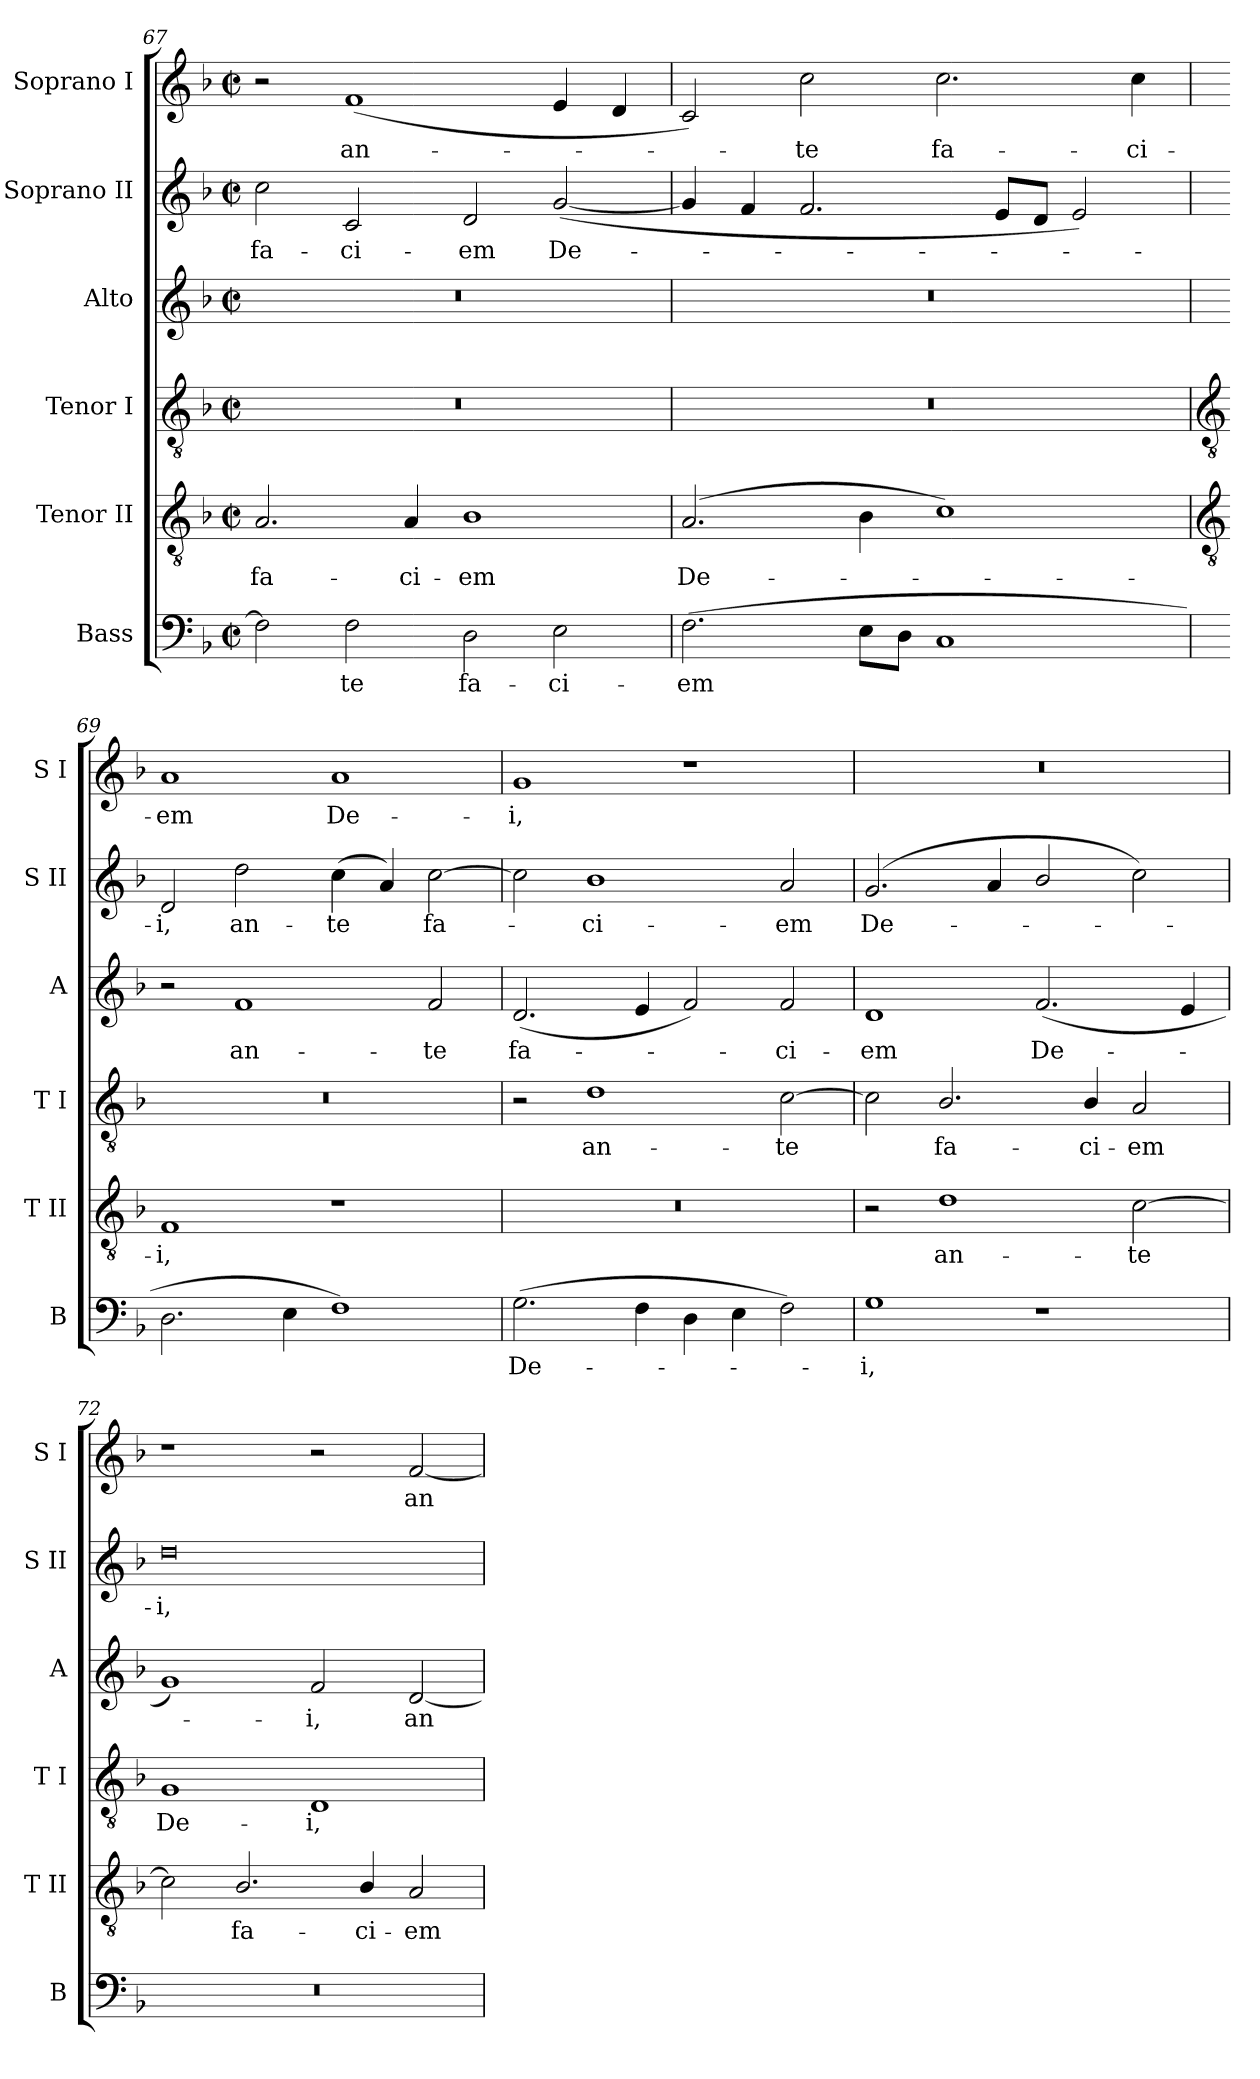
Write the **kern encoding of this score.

**kern	**text	**kern	**text	**kern	**text	**kern	**text	**kern	**text	**kern	**text
*part6	*part6	*part5	*part5	*part4	*part4	*part3	*part3	*part2	*part2	*part1	*part1
*staff6	*staff6	*staff5	*staff5	*staff4	*staff4	*staff3	*staff3	*staff2	*staff2	*staff1	*staff1
*I"Bass	*	*I"Tenor II	*	*I"Tenor I	*	*I"Alto	*	*I"Soprano II	*	*I"Soprano I	*
*I'B	*	*I'T II	*	*I'T I	*	*I'A	*	*I'S II	*	*I'S I	*
*clefF4	*	*clefGv2	*	*clefGv2	*	*clefG2	*	*clefG2	*	*clefG2	*
*k[b-]	*	*k[b-]	*	*k[b-]	*	*k[b-]	*	*k[b-]	*	*k[b-]	*
*F:	*	*F:	*	*F:	*	*F:	*	*F:	*	*F:	*
*M4/2	*	*M4/2	*	*M4/2	*	*M4/2	*	*M4/2	*	*M4/2	*
*met(c|)	*	*met(c|)	*	*met(c|)	*	*met(c|)	*	*met(c|)	*	*met(c|)	*
=67	=67	=67	=67	=67	=67	=67	=67	=67	=67	=67	=67
!	!	!	!LO:LY:b	!	!	!	!	!	!LO:LY:b	!	!
2F]	.	2.A	fa-	0r	.	0r	.	2cc	fa-	2r	.
!	!LO:LY:b	!	!	!	!	!	!	!	!LO:LY:b	!	!LO:LY:b
2F	te	.	.	.	.	.	.	2c	-ci-	(<1f	an-
!	!	!	!LO:LY:b	!	!	!	!	!	!	!	!
.	.	4A	-ci-	.	.	.	.	.	.	.	.
!	!LO:LY:b	!	!LO:LY:b	!	!	!	!	!	!LO:LY:b	!	!
2D	fa-	1B-	-em	.	.	.	.	2d	-em	.	.
!	!LO:LY:b	!	!	!	!	!	!	!	!LO:LY:b	!	!
2E	-ci-	.	.	.	.	.	.	(<[2g	De-	4e	.
.	.	.	.	.	.	.	.	.	.	4d	.
=68	=68	=68	=68	=68	=68	=68	=68	=68	=68	=68	=68
!	!LO:LY:b	!	!LO:LY:b	!	!	!	!	!	!	!	!
(>2.F	-em	(>2.A	De-	0r	.	0r	.	4g]	.	2c)	.
.	.	.	.	.	.	.	.	4f	.	.	.
!	!	!	!	!	!	!	!	!	!	!	!LO:LY:b
.	.	.	.	.	.	.	.	2.f	.	2cc	te
8EL	.	4B-	.	.	.	.	.	.	.	.	.
8DJ	.	.	.	.	.	.	.	.	.	.	.
!	!	!	!	!	!	!	!	!	!	!	!LO:LY:b
1C	.	1c)	.	.	.	.	.	.	.	2.cc	fa-
.	.	.	.	.	.	.	.	8eL	.	.	.
.	.	.	.	.	.	.	.	8dJ	.	.	.
.	.	.	.	.	.	.	.	2e)	.	.	.
!	!	!	!	!	!	!	!	!	!	!	!LO:LY:b
.	.	.	.	.	.	.	.	.	.	4cc	-ci-
!!LO:LB:g=z
=69	=69	=69	=69	=69	=69	=69	=69	=69	=69	=69	=69
*	*	*clefGv2	*	*clefGv2	*	*	*	*	*	*	*
!	!	!	!LO:LY:b	!	!	!	!	!	!LO:LY:b	!	!LO:LY:b
2.D	.	1F	i,	0r	.	2r	.	2d	i,	1a	-em
!	!	!	!	!	!	!	!LO:LY:b	!	!LO:LY:b	!	!
.	.	.	.	.	.	1f	an-	2dd	an-	.	.
4E	.	.	.	.	.	.	.	.	.	.	.
!	!	!	!	!	!	!	!	!	!LO:LY:b	!	!LO:LY:b
1F)	.	1r	.	.	.	.	.	(<4cc	-te	1a	De-
.	.	.	.	.	.	.	.	4a)	.	.	.
!	!	!	!	!	!	!	!LO:LY:b	!	!LO:LY:b	!	!
.	.	.	.	.	.	2f	-te	[2cc	fa-	.	.
=70	=70	=70	=70	=70	=70	=70	=70	=70	=70	=70	=70
!	!LO:LY:b	!	!	!	!	!	!LO:LY:b	!	!	!	!LO:LY:b
(>2.G	De-	0r	.	2r	.	(<2.d	fa-	2cc]	.	1g	-i,
!	!	!	!	!	!LO:LY:b	!	!	!	!LO:LY:b	!	!
.	.	.	.	1d	an-	.	.	1b-	ci-	.	.
4F	.	.	.	.	.	4e	.	.	.	.	.
4D	.	.	.	.	.	2f)	.	.	.	1r	.
4E	.	.	.	.	.	.	.	.	.	.	.
!	!	!	!	!	!LO:LY:b	!	!LO:LY:b	!	!LO:LY:b	!	!
2F)	.	.	.	[2c	-te	2f	ci-	2a	-em	.	.
=71	=71	=71	=71	=71	=71	=71	=71	=71	=71	=71	=71
!	!LO:LY:b	!	!	!	!	!	!LO:LY:b	!	!LO:LY:b	!	!
1G	i,	2r	.	2c]	.	1d	-em	(<2.g	De-	0r	.
!	!	!	!LO:LY:b	!	!LO:LY:b	!	!	!	!	!	!
.	.	1d	an-	2.B-/	fa-	.	.	.	.	.	.
.	.	.	.	.	.	.	.	4a	.	.	.
!	!	!	!	!	!	!	!LO:LY:b	!	!	!	!
1r	.	.	.	.	.	(<2.f	De-	2b-/	.	.	.
!	!	!	!	!	!LO:LY:b	!	!	!	!	!	!
.	.	.	.	4B-/	-ci-	.	.	.	.	.	.
!	!	!	!LO:LY:b	!	!LO:LY:b	!	!	!	!	!	!
.	.	[2c	-te	2A	-em	.	.	2cc)	.	.	.
.	.	.	.	.	.	4e	.	.	.	.	.
=72	=72	=72	=72	=72	=72	=72	=72	=72	=72	=72	=72
!	!	!	!	!	!LO:LY:b	!	!	!	!LO:LY:b	!	!
0r	.	2c]	.	1G	De-	1g)	.	0dd	i,	1r	.
!	!	!	!LO:LY:b	!	!	!	!	!	!	!	!
.	.	2.B-/	fa-	.	.	.	.	.	.	.	.
!	!	!	!	!	!LO:LY:b	!	!LO:LY:b	!	!	!	!
.	.	.	.	1D	-i,	2f	i,	.	.	2r	.
!	!	!	!LO:LY:b	!	!	!	!	!	!	!	!
.	.	4B-/	-ci-	.	.	.	.	.	.	.	.
!	!	!	!LO:LY:b	!	!	!	!LO:LY:b	!	!	!	!LO:LY:b
.	.	2A	-em	.	.	[2d	an-	.	.	[2f	an-
=	=	=	=	=	=	=	=	=	=	=	=
*-	*-	*-	*-	*-	*-	*-	*-	*-	*-	*-	*-
